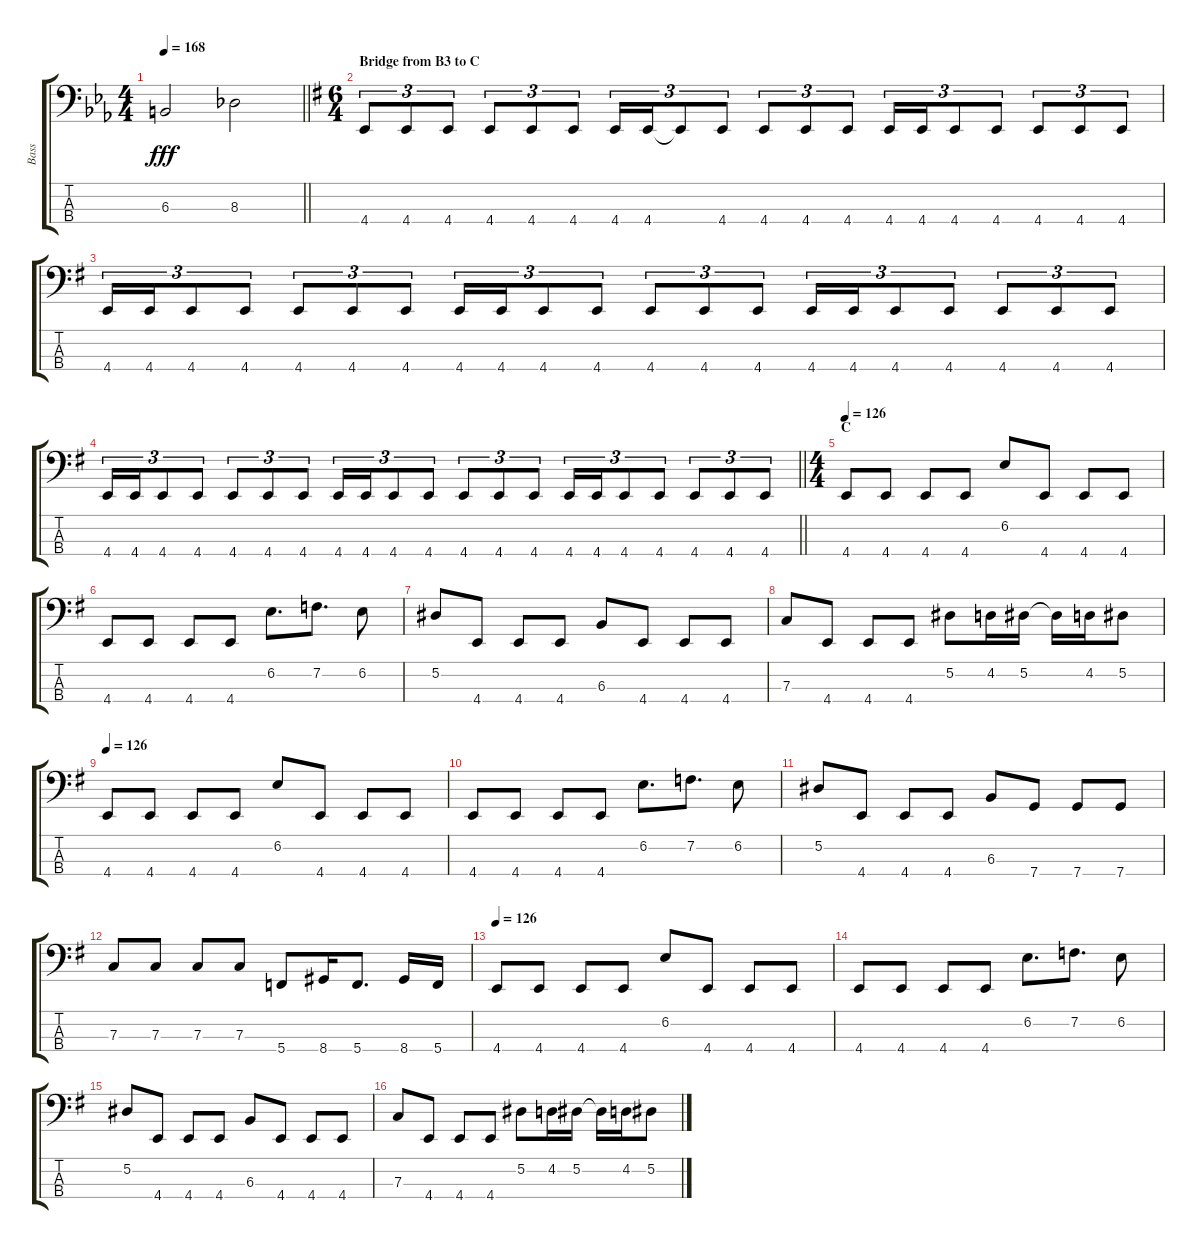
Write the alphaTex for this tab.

\track ("Bass" "Bass") {instrument electricbassfinger}
\staff {score tabs}
\tuning (Eb2 Bb1 F1 C1) {hide}
\ts (4 4)
\tempo 168
\clef f4
\barLineRight lightlight
\ks cminor
6.3.2{dy fff} 8.3.2 |
\ts (6 4)
\section ("" "Bridge from B3 to C")
\ks eminor
4.4.8{tu (3 2)} 4.4.8{tu (3 2)} 4.4.8{tu (3 2) beam split} 4.4.8{tu (3 2)} 4.4.8{tu (3 2)} 4.4.8{tu (3 2) beam split} 4.4.16{tu (3 2)} 4.4.16{tu (3 2)} 4.4{t}.8{tu (3 2)} 4.4.8{tu (3 2)} 4.4.8{tu (3 2)} 4.4.8{tu (3 2)} 4.4.8{tu (3 2) beam split} 4.4.16{tu (3 2)} 4.4.16{tu (3 2)} 4.4.8{tu (3 2)} 4.4.8{tu (3 2) beam split} 4.4.8{tu (3 2)} 4.4.8{tu (3 2)} 4.4.8{tu (3 2)} |
4.4.16{tu (3 2)} 4.4.16{tu (3 2)} 4.4.8{tu (3 2)} 4.4.8{tu (3 2) beam split} 4.4.8{tu (3 2)} 4.4.8{tu (3 2)} 4.4.8{tu (3 2) beam split} 4.4.16{tu (3 2)} 4.4.16{tu (3 2)} 4.4.8{tu (3 2)} 4.4.8{tu (3 2) beam split} 4.4.8{tu (3 2)} 4.4.8{tu (3 2)} 4.4.8{tu (3 2) beam split} 4.4.16{tu (3 2)} 4.4.16{tu (3 2)} 4.4.8{tu (3 2)} 4.4.8{tu (3 2) beam split} 4.4.8{tu (3 2)} 4.4.8{tu (3 2)} 4.4.8{tu (3 2)} |
\barLineRight lightlight
4.4.16{tu (3 2)} 4.4.16{tu (3 2)} 4.4.8{tu (3 2)} 4.4.8{tu (3 2) beam split} 4.4.8{tu (3 2)} 4.4.8{tu (3 2)} 4.4.8{tu (3 2) beam split} 4.4.16{tu (3 2)} 4.4.16{tu (3 2)} 4.4.8{tu (3 2)} 4.4.8{tu (3 2) beam split} 4.4.8{tu (3 2)} 4.4.8{tu (3 2)} 4.4.8{tu (3 2) beam split} 4.4.16{tu (3 2)} 4.4.16{tu (3 2)} 4.4.8{tu (3 2)} 4.4.8{tu (3 2) beam split} 4.4.8{tu (3 2)} 4.4.8{tu (3 2)} 4.4.8{tu (3 2)} |
\ts (4 4)
\section ("" "C")
\tempo 126
4.4.8 4.4.8 4.4.8 4.4.8 6.2.8 4.4.8 4.4.8 4.4.8 |
4.4.8 4.4.8 4.4.8 4.4.8 6.2.8{d} 7.2.8{d} 6.2.8 |
5.2.8 4.4.8 4.4.8 4.4.8 6.3.8 4.4.8 4.4.8 4.4.8 |
7.3.8 4.4.8 4.4.8 4.4.8 5.2.8 4.2.16 5.2.16 5.2{t}.16 4.2.16 5.2.8 |
\tempo 126
4.4.8 4.4.8 4.4.8 4.4.8 6.2.8 4.4.8 4.4.8 4.4.8 |
4.4.8 4.4.8 4.4.8 4.4.8 6.2.8{d} 7.2.8{d} 6.2.8 |
5.2.8 4.4.8 4.4.8 4.4.8 6.3.8 7.4.8 7.4.8 7.4.8 |
7.3.8 7.3.8 7.3.8 7.3.8 5.4.8 8.4.16 5.4.8{d} 8.4.16 5.4.16 |
\tempo 126
4.4.8 4.4.8 4.4.8 4.4.8 6.2.8 4.4.8 4.4.8 4.4.8 |
4.4.8 4.4.8 4.4.8 4.4.8 6.2.8{d} 7.2.8{d} 6.2.8 |
5.2.8 4.4.8 4.4.8 4.4.8 6.3.8 4.4.8 4.4.8 4.4.8 |
7.3.8 4.4.8 4.4.8 4.4.8 5.2.8 4.2.16 5.2.16 5.2{t}.16 4.2.16 5.2.8
